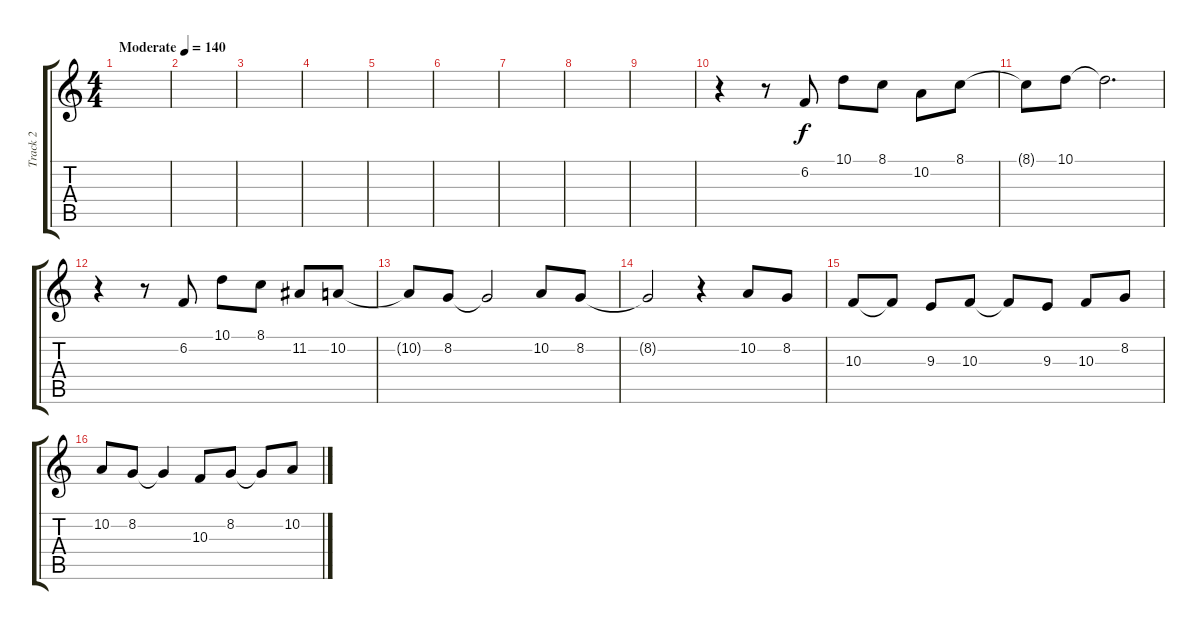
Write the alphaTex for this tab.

\track ("Track 2" "Track 2") {instrument trumpet}
\staff {score tabs}
\tuning (E4 B3 G3 D3 A2 E2) {hide}
\ts (4 4)
\tempo (140 "Moderate")
\clef g2
\ks c
|
|
|
|
|
|
|
|
|
r.4 r.8 6.2.8 10.1.8 8.1.8 10.2.8 8.1.8 |
8.1{t}.8 10.1.8 10.1{t}.2{d} |
r.4 r.8 6.2.8 10.1.8 8.1.8 11.2.8 10.2.8 |
10.2{t}.8 8.2.8 8.2{t}.2 10.2.8 8.2.8 |
8.2{t}.2 r.4 10.2.8 8.2.8 |
10.3.8 10.3{t}.8 9.3.8 10.3.8 10.3{t}.8 9.3.8 10.3.8 8.2.8 |
10.2.8 8.2.8 8.2{t}.4 10.3.8 8.2.8 8.2{t}.8 10.2.8
